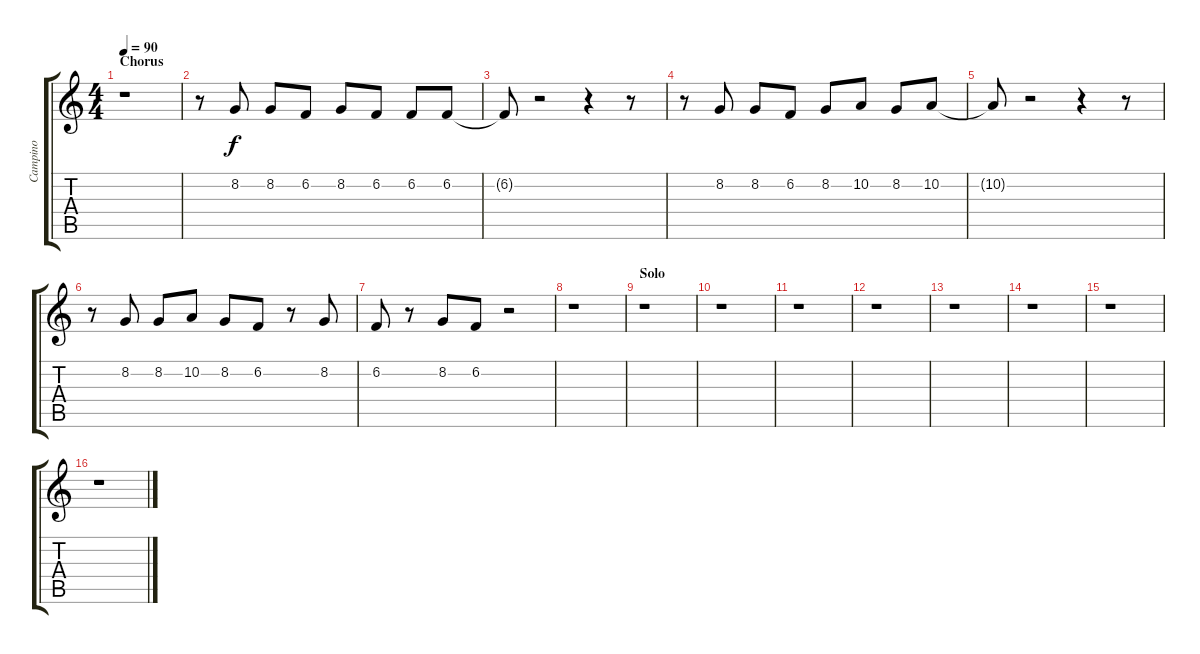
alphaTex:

\track ("Campino" "Campino") {instrument cello}
\staff {score tabs}
\tuning (E4 B3 G3 D3 A2 E2) {hide}
\ts (4 4)
\section ("" "Chorus")
\tempo 90
\clef g2
\ks c
r.1{dy f} |
r.8 8.2.8 8.2.8 6.2.8 8.2.8 6.2.8 6.2.8 6.2.8 |
6.2{t}.8 r.2 r.4 r.8 |
r.8 8.2.8 8.2.8 6.2.8 8.2.8 10.2.8 8.2.8 10.2.8 |
10.2{t}.8 r.2 r.4 r.8 |
r.8 8.2.8 8.2.8 10.2.8 8.2.8 6.2.8 r.8 8.2.8 |
6.2.8 r.8 8.2.8 6.2.8 r.2 |
r.1 |
\section ("" "Solo")
r.1 |
r.1 |
r.1 |
r.1 |
r.1 |
r.1 |
r.1 |
r.1
